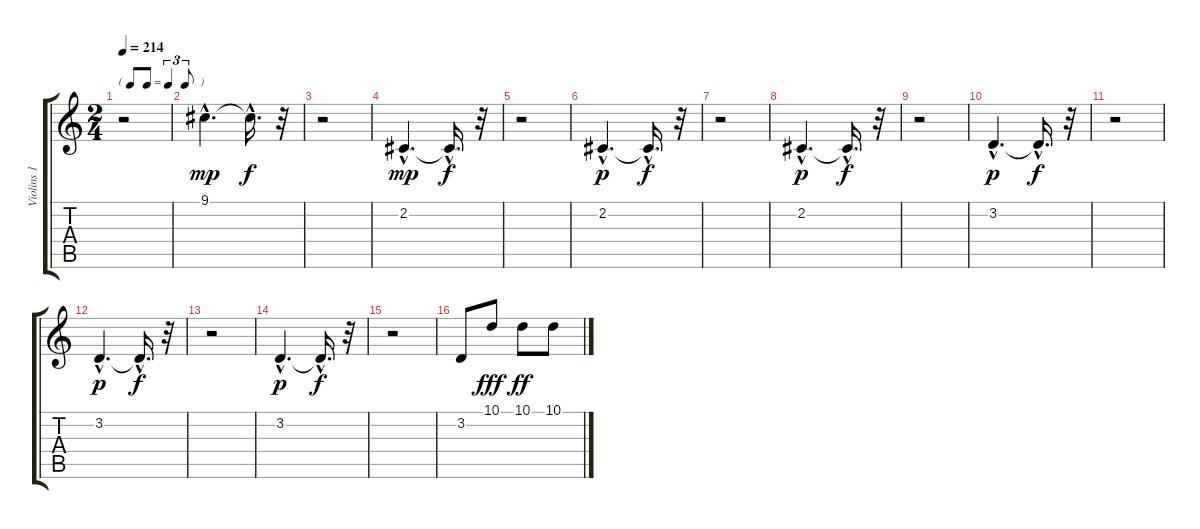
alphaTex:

\track ("Violins 1" "Violins 1") {instrument stringensemble1}
\staff {score tabs}
\tuning (E4 B3 G3 D3 A2 E2) {hide}
\ts (2 4)
\tf triplet8th
\tempo 214
\clef g2
\ks c
r.2{dy f} |
9.1{hac}.4{d dy mp} 9.1{hac t}.16{d dy f} r.32 |
r.2 |
2.2{hac}.4{d dy mp} 2.2{hac t}.16{d dy f} r.32 |
r.2 |
2.2{hac}.4{d dy p} 2.2{hac t}.16{d dy f} r.32 |
r.2 |
2.2{hac}.4{d dy p} 2.2{hac t}.16{d dy f} r.32 |
r.2 |
3.2{hac}.4{d dy p} 3.2{hac t}.16{d dy f} r.32 |
r.2 |
3.2{hac}.4{d dy p} 3.2{hac t}.16{d dy f} r.32 |
r.2 |
3.2{hac}.4{d dy p} 3.2{hac t}.16{d dy f} r.32 |
r.2 |
3.2.8 10.1.8{dy fff} 10.1.8{dy ff} 10.1.8
